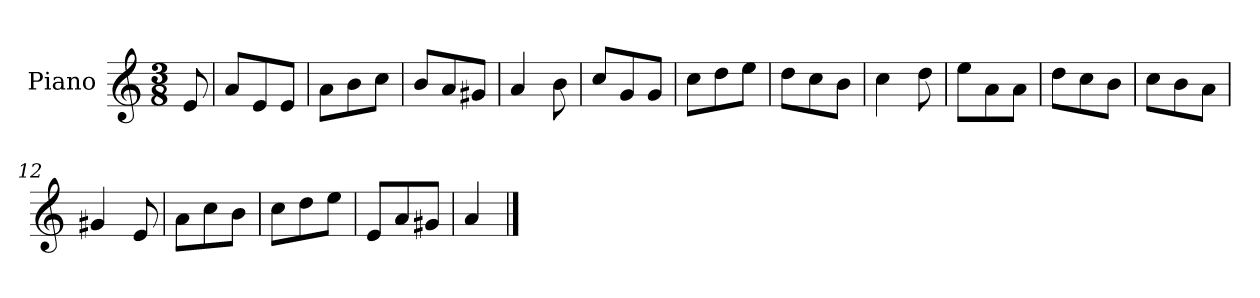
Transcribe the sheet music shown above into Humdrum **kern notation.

**kern
*part1
*staff1
*I"Piano
*I'Pno.
*clefG2
*k[]
*M3/8
=
8e/
=1
8a/L
8e/
8e/J
=2
8a\L
8b\
8cc\J
=3
8b/L
8a/
8g#X/J
=4
4a/
8b\
=5
8cc/L
8g/
8g/J
=6
8cc\L
8dd\
8ee\J
=7
8dd\L
8cc\
8b\J
=8
4cc\
8dd\
=9
8ee\L
8a\
8a\J
=10
8dd\L
8cc\
8b\J
!!LO:LB:g=z
=11
8cc\L
8b\
8a\J
=12
4g#X/
8e/
=13
8a\L
8cc\
8b\J
=14
8cc\L
8dd\
8ee\J
=15
8e/L
8a/
8g#X/J
=16
4a/
==
*-
